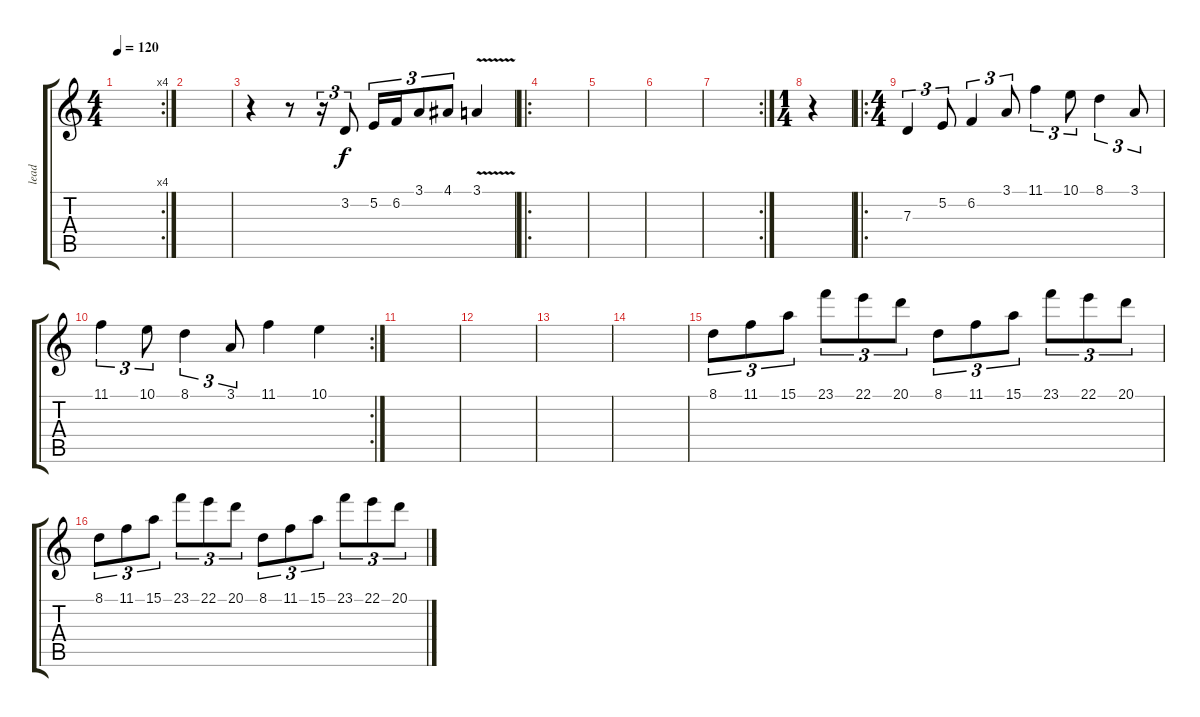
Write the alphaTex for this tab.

\track ("lead" "lead") {instrument flute}
\staff {score tabs}
\tuning (Gb4 B3 G3 D3 A2 E2) {hide}
\rc 4
\ts (4 4)
\tempo 120
\clef g2
\ks c
|
|
r.4 r.8 r.16{tu (3 2)} 3.2.8{tu (3 2)} 5.2.16{tu (3 2)} 6.2.16{tu (3 2)} 3.1.8{tu (3 2)} 4.1.8{tu (3 2)} 3.1{v}.4 |
\ro
|
|
|
\rc 2
|
\ts (1 4)
r.4 |
\ro
\ts (4 4)
7.3.4{tu (3 2)} 5.2.8{tu (3 2)} 6.2.4{tu (3 2)} 3.1.8{tu (3 2)} 11.1.4{tu (3 2)} 10.1.8{tu (3 2)} 8.1.4{tu (3 2)} 3.1.8{tu (3 2)} |
\rc 2
11.1.4{tu (3 2)} 10.1.8{tu (3 2)} 8.1.4{tu (3 2)} 3.1.8{tu (3 2)} 11.1.4 10.1.4 |
|
|
|
|
8.1.8{tu (3 2) volume 13} 11.1.8{tu (3 2)} 15.1.8{tu (3 2)} 23.1.8{tu (3 2)} 22.1.8{tu (3 2)} 20.1.8{tu (3 2)} 8.1.8{tu (3 2)} 11.1.8{tu (3 2)} 15.1.8{tu (3 2)} 23.1.8{tu (3 2)} 22.1.8{tu (3 2)} 20.1.8{tu (3 2)} |
8.1.8{tu (3 2)} 11.1.8{tu (3 2)} 15.1.8{tu (3 2)} 23.1.8{tu (3 2)} 22.1.8{tu (3 2)} 20.1.8{tu (3 2)} 8.1.8{tu (3 2)} 11.1.8{tu (3 2)} 15.1.8{tu (3 2)} 23.1.8{tu (3 2)} 22.1.8{tu (3 2)} 20.1.8{tu (3 2)}
